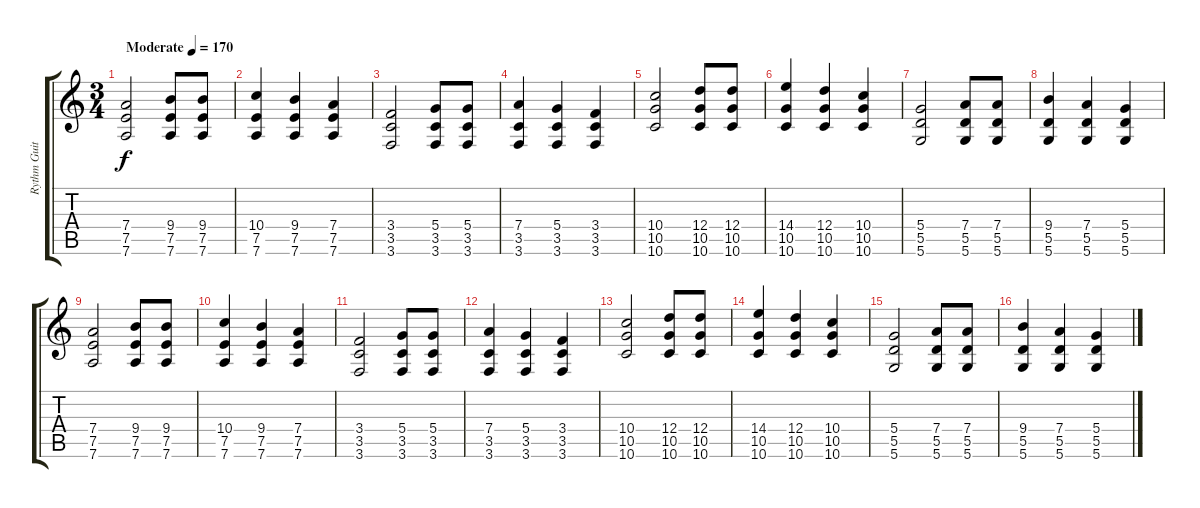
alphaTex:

\track ("Rythm Guitar" "Rythm Guit") {instrument electricguitarclean}
\staff {score tabs}
\tuning (E4 B3 G3 D3 A2 D2) {hide}
\ts (3 4)
\tempo (170 "Moderate")
\clef g2
\ks c
(7.4 7.5 7.6).2{dy f instrument electricguitarclean} (9.4 7.5 7.6).8 (9.4 7.5 7.6).8 |
(10.4 7.5 7.6).4 (9.4 7.5 7.6).4 (7.4 7.5 7.6).4 |
(3.4 3.5 3.6).2 (5.4 3.5 3.6).8 (5.4 3.5 3.6).8 |
(7.4 3.5 3.6).4 (5.4 3.5 3.6).4 (3.4 3.5 3.6).4 |
(10.4 10.5 10.6).2 (12.4 10.5 10.6).8 (12.4 10.5 10.6).8 |
(14.4 10.5 10.6).4 (12.4 10.5 10.6).4 (10.4 10.5 10.6).4 |
(5.4 5.5 5.6).2 (7.4 5.5 5.6).8 (7.4 5.5 5.6).8 |
(9.4 5.5 5.6).4 (7.4 5.5 5.6).4 (5.4 5.5 5.6).4 |
(7.4 7.5 7.6).2 (9.4 7.5 7.6).8 (9.4 7.5 7.6).8 |
(10.4 7.5 7.6).4 (9.4 7.5 7.6).4 (7.4 7.5 7.6).4 |
(3.4 3.5 3.6).2 (5.4 3.5 3.6).8 (5.4 3.5 3.6).8 |
(7.4 3.5 3.6).4 (5.4 3.5 3.6).4 (3.4 3.5 3.6).4 |
(10.4 10.5 10.6).2 (12.4 10.5 10.6).8 (12.4 10.5 10.6).8 |
(14.4 10.5 10.6).4 (12.4 10.5 10.6).4 (10.4 10.5 10.6).4 |
(5.4 5.5 5.6).2 (7.4 5.5 5.6).8 (7.4 5.5 5.6).8 |
(9.4 5.5 5.6).4 (7.4 5.5 5.6).4 (5.4 5.5 5.6).4
